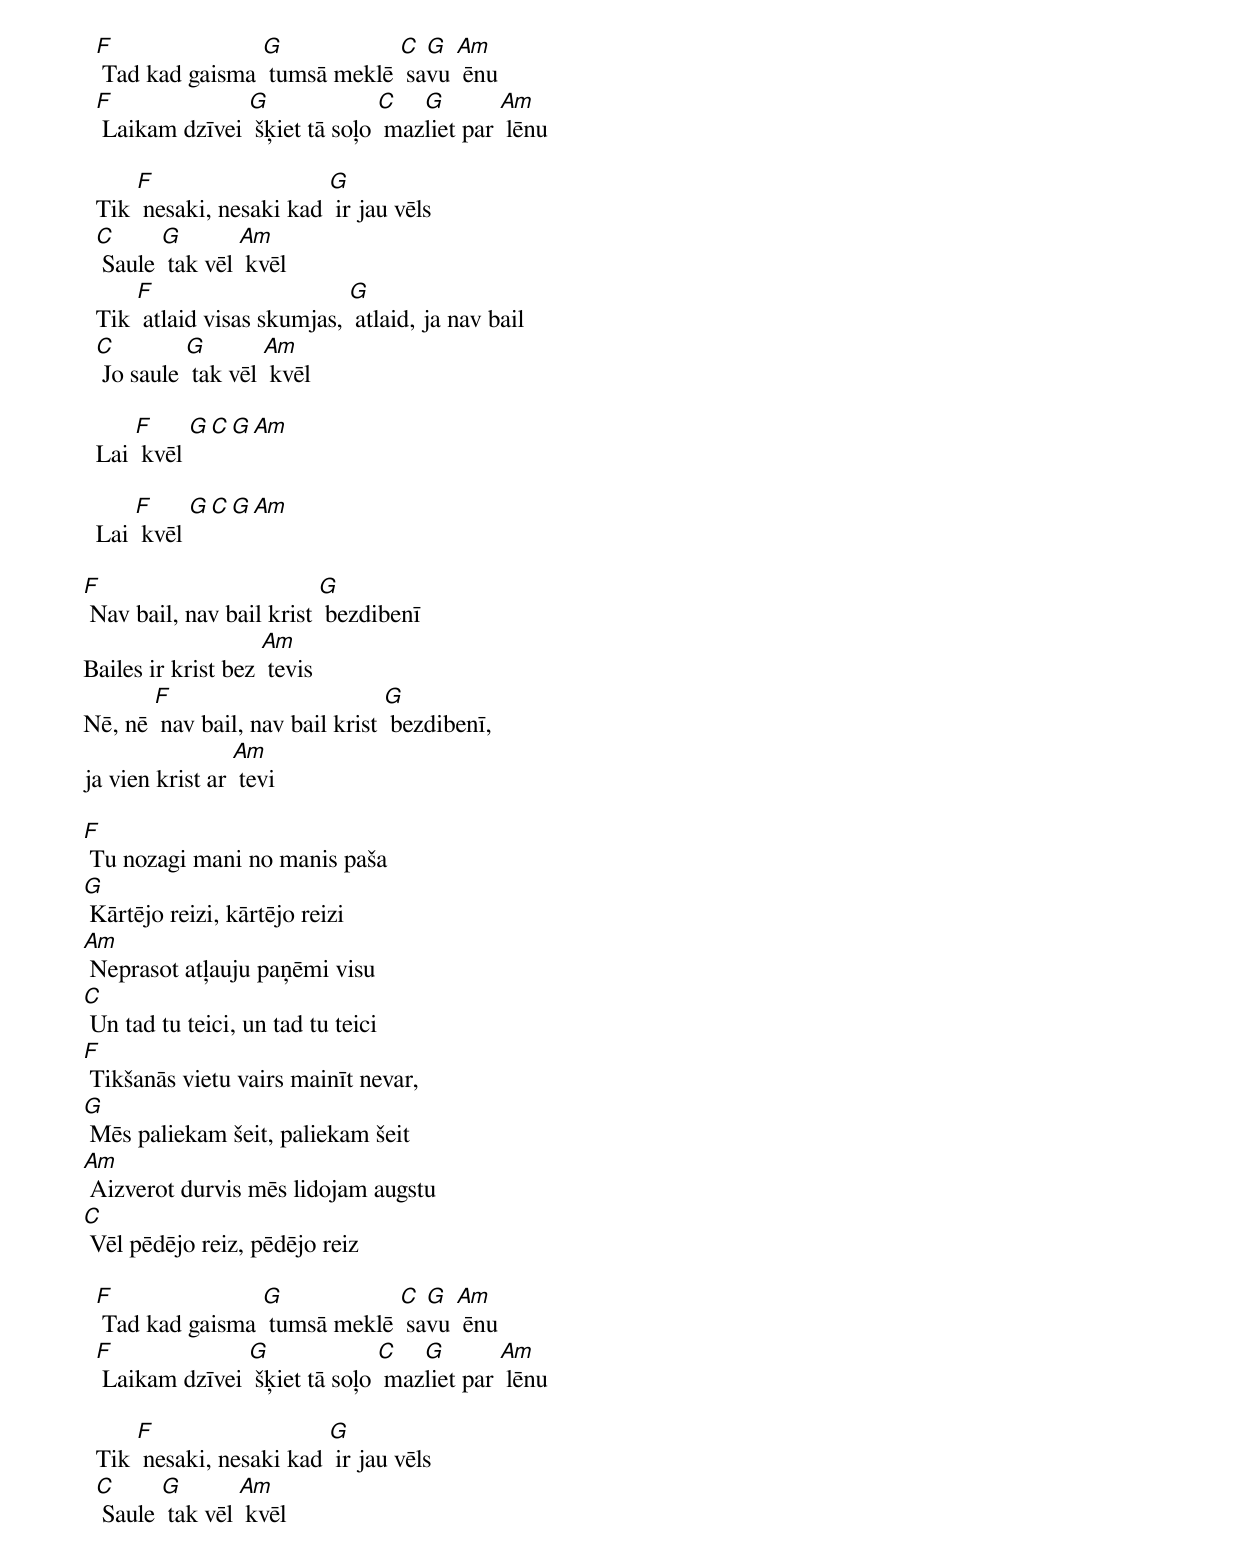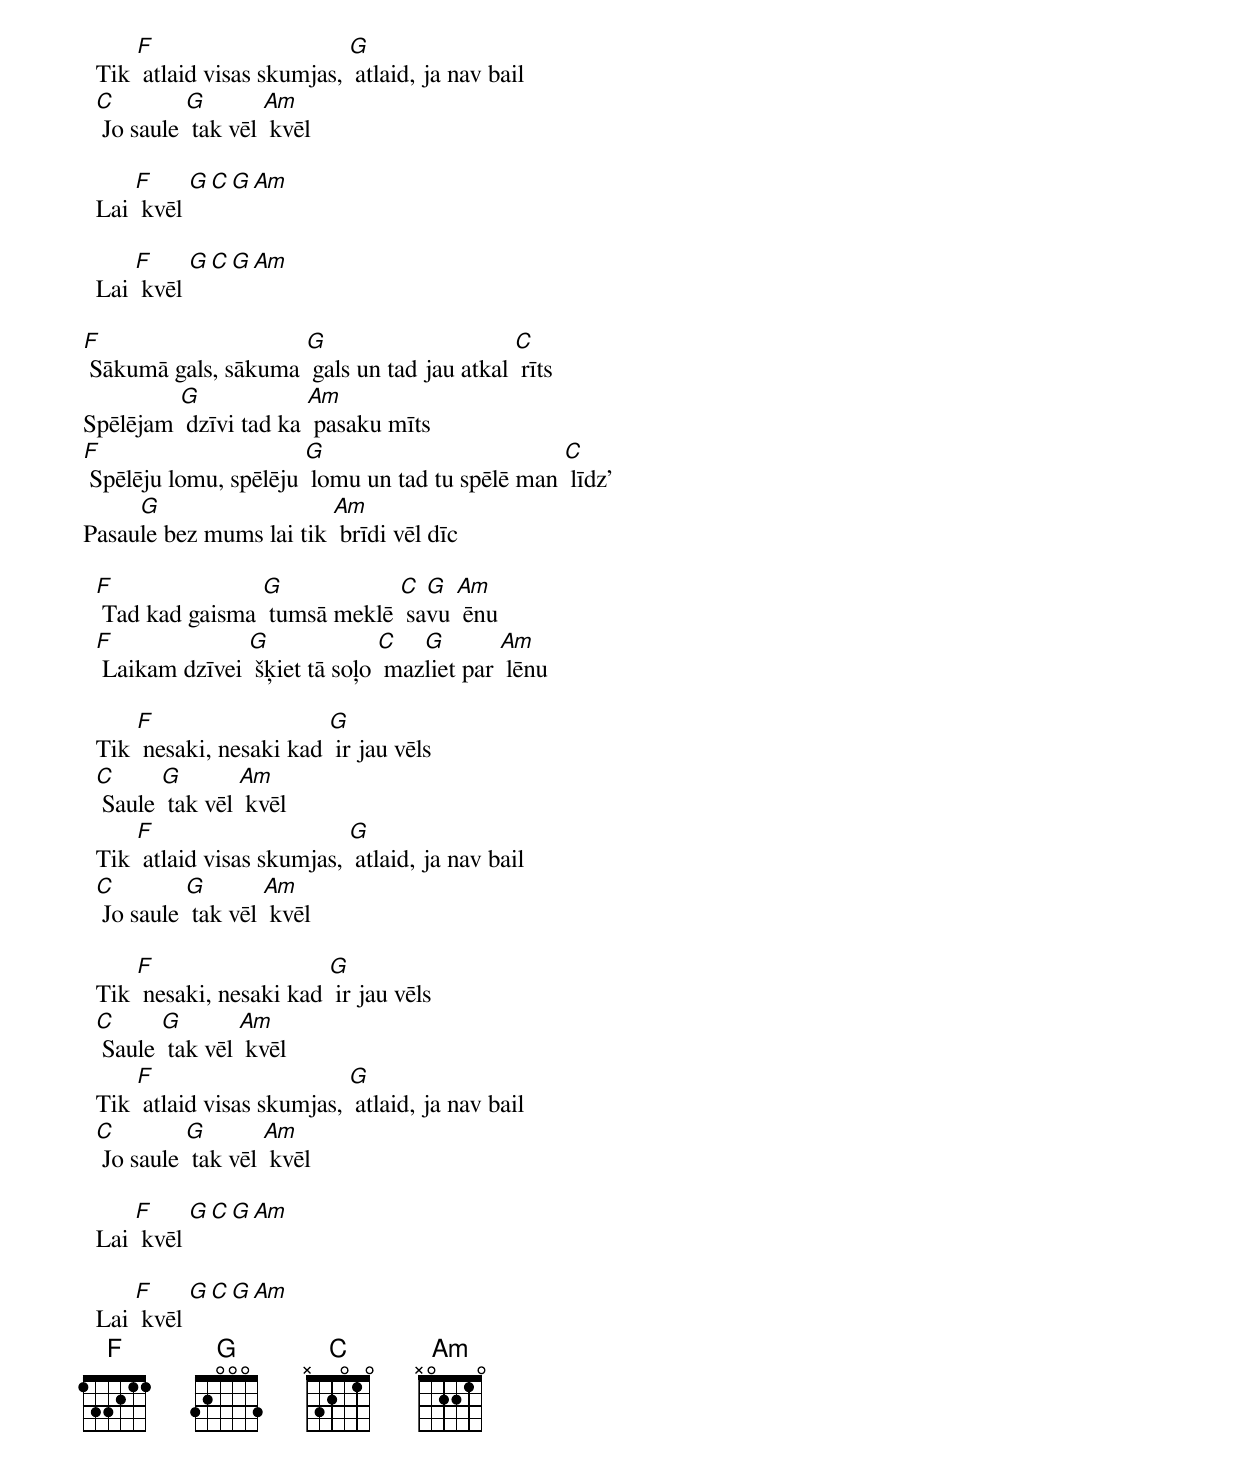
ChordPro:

  [F] Tad kad gaisma [G] tumsā meklē [C] sa[G]vu [Am] ēnu
  [F] Laikam dzīvei [G] šķiet tā soļo [C] maz[G]liet par [Am] lēnu

  Tik [F] nesaki, nesaki kad [G] ir jau vēls
  [C] Saule [G] tak vēl [Am] kvēl
  Tik [F] atlaid visas skumjas, [G] atlaid, ja nav bail
  [C] Jo saule [G] tak vēl [Am] kvēl

  Lai [F] kvēl [G][C][G][Am]

  Lai [F] kvēl [G][C][G][Am]

[F] Nav bail, nav bail krist [G] bezdibenī
Bailes ir krist bez [Am] tevis
Nē, nē [F] nav bail, nav bail krist [G] bezdibenī,
ja vien krist ar [Am] tevi

[F] Tu nozagi mani no manis paša
[G] Kārtējo reizi, kārtējo reizi
[Am] Neprasot atļauju paņēmi visu
[C] Un tad tu teici, un tad tu teici
[F] Tikšanās vietu vairs mainīt nevar,
[G] Mēs paliekam šeit, paliekam šeit
[Am] Aizverot durvis mēs lidojam augstu
[C] Vēl pēdējo reiz, pēdējo reiz

  [F] Tad kad gaisma [G] tumsā meklē [C] sa[G]vu [Am] ēnu
  [F] Laikam dzīvei [G] šķiet tā soļo [C] maz[G]liet par [Am] lēnu

  Tik [F] nesaki, nesaki kad [G] ir jau vēls
  [C] Saule [G] tak vēl [Am] kvēl
  Tik [F] atlaid visas skumjas, [G] atlaid, ja nav bail
  [C] Jo saule [G] tak vēl [Am] kvēl

  Lai [F] kvēl [G][C][G][Am]

  Lai [F] kvēl [G][C][G][Am]

[F] Sākumā gals, sākuma [G] gals un tad jau atkal [C] rīts
Spēlējam [G] dzīvi tad ka [Am] pasaku mīts
[F] Spēlēju lomu, spēlēju [G] lomu un tad tu spēlē man [C] līdz'
Pasau[G]le bez mums lai tik [Am] brīdi vēl dīc

  [F] Tad kad gaisma [G] tumsā meklē [C] sa[G]vu [Am] ēnu
  [F] Laikam dzīvei [G] šķiet tā soļo [C] maz[G]liet par [Am] lēnu

  Tik [F] nesaki, nesaki kad [G] ir jau vēls
  [C] Saule [G] tak vēl [Am] kvēl
  Tik [F] atlaid visas skumjas, [G] atlaid, ja nav bail
  [C] Jo saule [G] tak vēl [Am] kvēl

  Tik [F] nesaki, nesaki kad [G] ir jau vēls
  [C] Saule [G] tak vēl [Am] kvēl
  Tik [F] atlaid visas skumjas, [G] atlaid, ja nav bail
  [C] Jo saule [G] tak vēl [Am] kvēl

  Lai [F] kvēl [G][C][G][Am]

  Lai [F] kvēl [G][C][G][Am]
